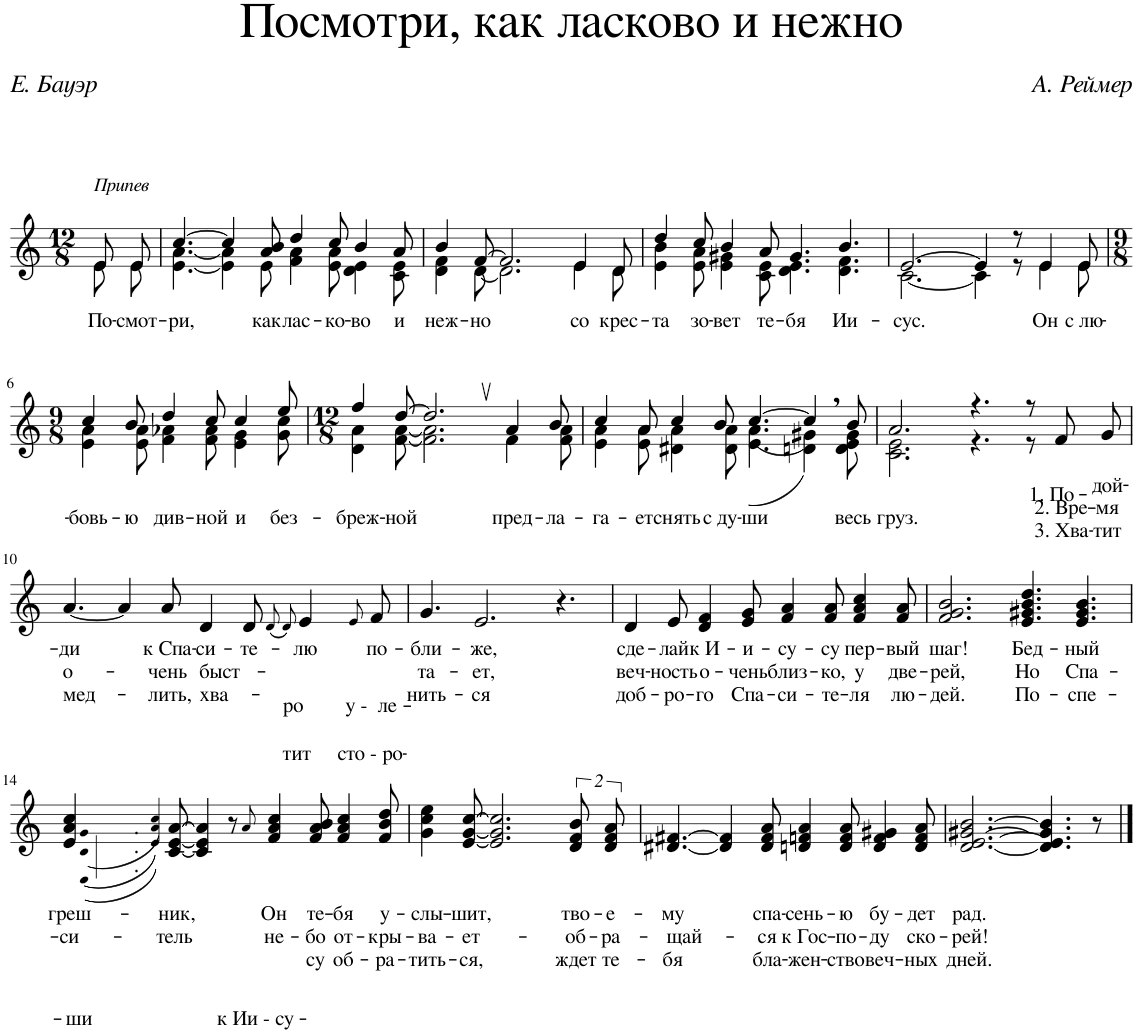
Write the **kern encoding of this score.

**kern	**text	**text	**text
*part1	*part1	*part1	*part1
*staff1	*staff1	*staff1	*staff1
*I"Grand Piano	*	*	*
*I'Pno	*	*	*
*clefG2	*	*	*
*k[]	*	*	*
*M12/8	*	*	*
=1	=1	=1	=1
!LO:TX:a:i:t=Припев	!	!	!
!	!LO:LY:b	!	!
*^	*	*	*
8e/L	8e\L	По-	.	.
!	!	!LO:LY:b	!	!
8e/J	8e\J	-смот-	.	.
=2	=2	=2	=2	=2
!	!	!LO:LY:b	!	!
[4.cc/	[4.e\ [4.a\	-ри,	.	.
4cc/]	4e\] 4a\]	.	.	.
!	!	!LO:LY:b	!	!
8a/ 8b/	8e\	как	.	.
!	!	!LO:LY:b	!	!
4dd/	4f\ 4a\	лас-	.	.
!	!	!LO:LY:b	!	!
8cc/	8e\ 8a\	-ко-	.	.
!	!	!LO:LY:b	!	!
4b/	4d\ 4e\	-во	.	.
!	!	!LO:LY:b	!	!
8a/	8c\ 8e\	и	.	.
=3	=3	=3	=3	=3
!	!	!LO:LY:b	!	!
4b/	4d\ 4f\	неж-	.	.
!	!	!LO:LY:b	!	!
[8f/	[8d\	-но	.	.
2.f/]	2.d\]	.	.	.
!	!	!LO:LY:b	!	!
4e/	4e\	со	.	.
!	!	!LO:LY:b	!	!
8d/	8d\	крес-	.	.
=4	=4	=4	=4	=4
!	!	!LO:LY:b	!	!
4dd/	4e\ 4b\	-та	.	.
!	!	!LO:LY:b	!	!
8cc/	8e\ 8a\	зо-	.	.
!	!	!LO:LY:b	!	!
4b/	4e\ 4g#X\	-вет	.	.
!	!	!LO:LY:b	!	!
8a/	8c\ 8e\	те-	.	.
!	!	!LO:LY:b	!	!
4.g#/	4.d\ 4.e\	-бя	.	.
!	!	!LO:LY:b	!	!
4.b/	4.d\ 4.f\	Ии-	.	.
=5	=5	=5	=5	=5
!	!	!LO:LY:b	!	!
[2.e/	[2.c\	-сус.	.	.
4e/]	4c\]	.	.	.
8r	8r	.	.	.
!	!	!LO:LY:b	!	!
4e/	4e\	Он	.	.
!	!	!LO:LY:b	!	!
8e/	8e\	с лю-	.	.
!!LO:LB:g=z	!!
=6	=6	=6	=6	=6
*M9/8	*	*	*	*
!	!	!LO:LY:b	!	!
4cc/	4e\ 4a\	-бовь-	.	.
!	!	!LO:LY:b	!	!
8b/	8e\ 8a\	-ю	.	.
!	!	!LO:LY:b	!	!
4dd/	4f\ 4a-X\	див-	.	.
!	!	!LO:LY:b	!	!
8cc/	8f\ 8a-\	-ной	.	.
!	!	!LO:LY:b	!	!
4cc/	4e\ 4g\	и	.	.
!	!	!LO:LY:b	!	!
8ee/	8g\ 8cc\	без-	.	.
=7	=7	=7	=7	=7
*M12/8	*	*	*	*
!	!	!LO:LY:b	!	!
4ff/	4d\ 4a\	-бреж-	.	.
!	!	!LO:LY:b	!	!
[8dd/	[8f\ [8a\	-ной	.	.
2.dd/]	2.f\] 2.a\]	.	.	.
!	!	!LO:LY:b	!	!
4a/	4f\	пред-	.	.
!	!	!LO:LY:b	!	!
8b/	8f\ 8a\	-ла-	.	.
=8	=8	=8	=8	=8
!	!	!LO:LY:b	!	!
4cc/	4e\ 4a\	-га-	.	.
!	!	!LO:LY:b	!	!
8a/	8e\ 8a\	-ет	.	.
!	!	!LO:LY:b	!	!
4cc/	4d#X\ 4a\	снять	.	.
!	!	!LO:LY:b	!	!
8b/	8d#\ 8a\	с ду-	.	.
!	!	!LO:LY:b	!	!
[4.cc/	((4.e\ 4.a\	-ши	.	.
(4cc/]	4dn\ 4g#X\)	.	.	.
!	!	!LO:LY:b	!	!
8b/	8d\ 8e\ 8g#\	весь	.	.
=9	=9	=9	=9	=9
!	!	!LO:LY:b	!	!
2.a/	2.c\ 2.e\	груз.	.	.
4.r	4.r	.	.	.
8r	8r	.	.	.
!	!	!LO:LY:b	!LO:LY:b	!LO:LY:b
8f/L	4ryy	1. По-	2. Вре-	3. Хва-
!	!	!LO:LY:b	!LO:LY:b	!LO:LY:b
8g/J	.	-дой-	-мя	-тит
*v	*v	*	*	*
!!LO:LB:g=z
=10	=10	=10	=10
!	!LO:LY:b	!LO:LY:b	!LO:LY:b
[4.a/	-ди	о-	мед-
4a/]	.	.	.
!	!LO:LY:b	!LO:LY:b	!LO:LY:b
8a/	к Спа-	-чень	-лить,
!	!LO:LY:b	!LO:LY:b	!LO:LY:b
4d/	-си-	быст-	хва-
!	!LO:LY:b	!	!
8d/	-те-	.	.
8qd/	.	.	.
8qd/)	.	.	.
!	!LO:LY:b	!LO:LY:b	!LO:LY:b
4e/	-лю	-ро	-тит
8qe/	.	.	.
!	!LO:LY:b	!LO:LY:b	!LO:LY:b
8f/	по-	у - ле-	сто - ро-
=11	=11	=11	=11
!	!LO:LY:b	!LO:LY:b	!LO:LY:b
4.g/	-бли-	-та-	-нить-
!	!LO:LY:b	!LO:LY:b	!LO:LY:b
2.e/	-же,	-ет,	-ся
4.r	.	.	.
=12	=12	=12	=12
!	!LO:LY:b	!LO:LY:b	!LO:LY:b
4d/	сде-	веч-	доб-
!	!LO:LY:b	!LO:LY:b	!LO:LY:b
8e/	-лай	-ность	-ро-
!	!LO:LY:b	!LO:LY:b	!LO:LY:b
4d/ 4f/	к И-	о-	-го
!	!LO:LY:b	!LO:LY:b	!LO:LY:b
8e/ 8g/	-и-	-чень	Спа-
!	!LO:LY:b	!LO:LY:b	!LO:LY:b
4f/ 4a/	-су-	близ-	-си-
!	!LO:LY:b	!LO:LY:b	!LO:LY:b
8f/ 8a/	-су	-ко,	-те-
!	!LO:LY:b	!LO:LY:b	!LO:LY:b
4f/ 4a/ 4cc/	пер-	у	-ля
!	!LO:LY:b	!LO:LY:b	!LO:LY:b
8f/ 8a/	-вый	две-	лю-
=13	=13	=13	=13
!	!LO:LY:b	!LO:LY:b	!LO:LY:b
2.f/ 2.g/ 2.b/	шаг!	-рей,	-дей.
!	!LO:LY:b	!LO:LY:b	!LO:LY:b
4.e/ 4.g#X/ 4.b/ 4.dd/	Бед-	Но	По-
!	!LO:LY:b	!LO:LY:b	!LO:LY:b
4.e/ 4.g#/ 4.b/	-ный	Спа-	-спе-
!!LO:LB:g=z
=14	=14	=14	=14
!	!LO:LY:b	!LO:LY:b	!LO:LY:b
4e/ 4a/ 4cc/	греш-	-си-	-ши
(((4qe/ 4qa/ 4qcc/	.	.	.
4qe/ 4qa/ 4qcc/)))	.	.	.
!	!LO:LY:b	!LO:LY:b	!
[8c/ [8e/ [8a/	-ник,	-тель	.
4c/] 4e/] 4a/]	.	.	.
8r	.	.	.
8qa/	.	.	.
!	!LO:LY:b	!LO:LY:b	!LO:LY:b
4f/ 4a/ 4cc/	Он	не-	к Ии - су-
!	!LO:LY:b	!LO:LY:b	!LO:LY:b
8f/ 8a/ 8b/	те-	-бо	-су
!	!LO:LY:b	!LO:LY:b	!LO:LY:b
4f/ 4a/ 4cc/	-бя	от-	об-
!	!LO:LY:b	!LO:LY:b	!LO:LY:b
8f/ 8b/ 8dd/	у-	-кры-	-ра-
=15	=15	=15	=15
!	!LO:LY:b	!LO:LY:b	!LO:LY:b
4g\ 4cc\ 4ee\	-слы-	-ва-	-тить-
!	!LO:LY:b	!LO:LY:b	!LO:LY:b
[8e/ [8g/ [8cc/	-шит,	-ет-	-ся,
2.e/] 2.g/] 2.cc/]	.	.	.
!	!LO:LY:b	!LO:LY:b	!LO:LY:b
16%3d/ 16%3f/ 16%3b/L	тво-	-об-	ждет
!	!LO:LY:b	!LO:LY:b	!LO:LY:b
16%3d/ 16%3f/ 16%3a/J	-е-	-ра-	те-
=16	=16	=16	=16
!	!LO:LY:b	!LO:LY:b	!LO:LY:b
[4.d#X/ [4.f#X/	-му	-щай-	-бя
4d#/] 4f#/]	.	.	.
!	!LO:LY:b	!LO:LY:b	!LO:LY:b
8d#/ 8f#/ 8a/	спа-	-ся	бла-
!	!LO:LY:b	!LO:LY:b	!LO:LY:b
4dn/ 4fn/ 4a/	-сень-	к Гос-	-жен-
!	!LO:LY:b	!LO:LY:b	!LO:LY:b
8d/ 8f/ 8a/	-ю	-по-	-ство
!	!LO:LY:b	!LO:LY:b	!LO:LY:b
4d/ 4f/ 4g#X/	бу-	-ду	веч-
!	!LO:LY:b	!LO:LY:b	!LO:LY:b
8d/ 8f/ 8a/	-дет	ско-	-ных
=17	=17	=17	=17
!	!LO:LY:b	!LO:LY:b	!LO:LY:b
[2.d/ [2.e/ [2.g#X/ [2.b/	рад.	-рей!	дней.
4.d/] 4.e/] 4.g#/] 4.b/]	.	.	.
8r	.	.	.
==	==	==	==
*-	*-	*-	*-
